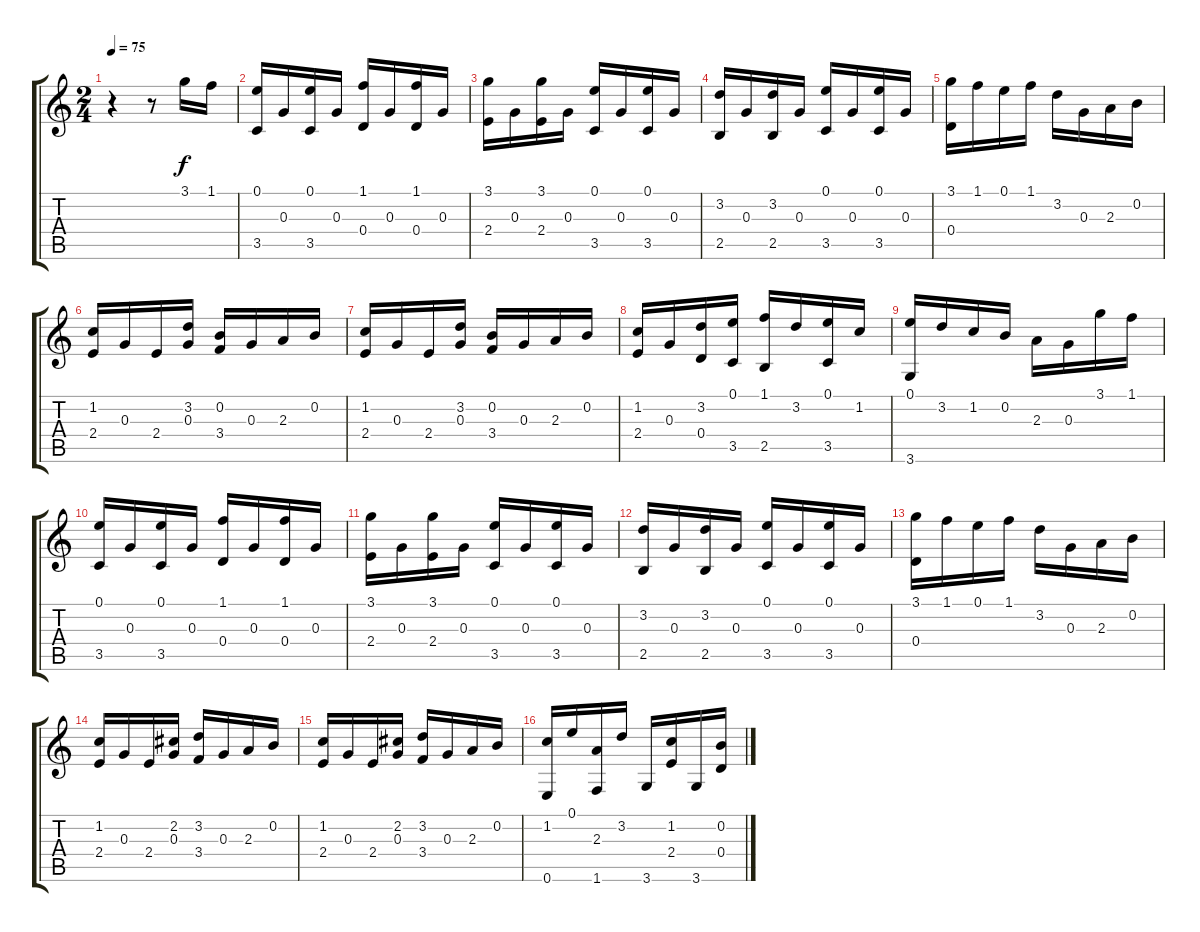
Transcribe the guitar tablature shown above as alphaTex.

\track "" {instrument acousticguitarnylon}
\staff {score tabs}
\tuning (E4 B3 G3 D3 A2 E2) {hide}
\ts (2 4)
\tempo 75
\clef g2
\ks c
r.4{dy f instrument acousticguitarnylon} r.8 3.1.16 1.1.16 |
(0.1 3.5).16 0.3.16 (0.1 3.5).16 0.3.16 (1.1 0.4).16 0.3.16 (1.1 0.4).16 0.3.16 |
(3.1 2.4).16 0.3.16 (3.1 2.4).16 0.3.16 (0.1 3.5).16 0.3.16 (0.1 3.5).16 0.3.16 |
(3.2 2.5).16 0.3.16 (3.2 2.5).16 0.3.16 (0.1 3.5).16 0.3.16 (0.1 3.5).16 0.3.16 |
(3.1 0.4).16 1.1.16 0.1.16 1.1.16 3.2.16 0.3.16 2.3.16 0.2.16 |
(1.2 2.4).16 0.3.16 2.4.16 (3.2 0.3).16 (0.2 3.4).16 0.3.16 2.3.16 0.2.16 |
(1.2 2.4).16 0.3.16 2.4.16 (3.2 0.3).16 (0.2 3.4).16 0.3.16 2.3.16 0.2.16 |
(1.2 2.4).16 0.3.16 (3.2 0.4).16 (0.1 3.5).16 (1.1 2.5).16 3.2.16 (0.1 3.5).16 1.2.16 |
(0.1 3.6).16 3.2.16 1.2.16 0.2.16 2.3.16 0.3.16 3.1.16 1.1.16 |
(0.1 3.5).16 0.3.16 (0.1 3.5).16 0.3.16 (1.1 0.4).16 0.3.16 (1.1 0.4).16 0.3.16 |
(3.1 2.4).16 0.3.16 (3.1 2.4).16 0.3.16 (0.1 3.5).16 0.3.16 (0.1 3.5).16 0.3.16 |
(3.2 2.5).16 0.3.16 (3.2 2.5).16 0.3.16 (0.1 3.5).16 0.3.16 (0.1 3.5).16 0.3.16 |
(3.1 0.4).16 1.1.16 0.1.16 1.1.16 3.2.16 0.3.16 2.3.16 0.2.16 |
(1.2 2.4).16 0.3.16 2.4.16 (2.2 0.3).16 (3.2 3.4).16 0.3.16 2.3.16 0.2.16 |
(1.2 2.4).16 0.3.16 2.4.16 (2.2 0.3).16 (3.2 3.4).16 0.3.16 2.3.16 0.2.16 |
(1.2 0.6).16 0.1.16 (2.3 1.6).16 3.2.16 3.6.16 (1.2 2.4).16 3.6.16 (0.2 0.4).16
